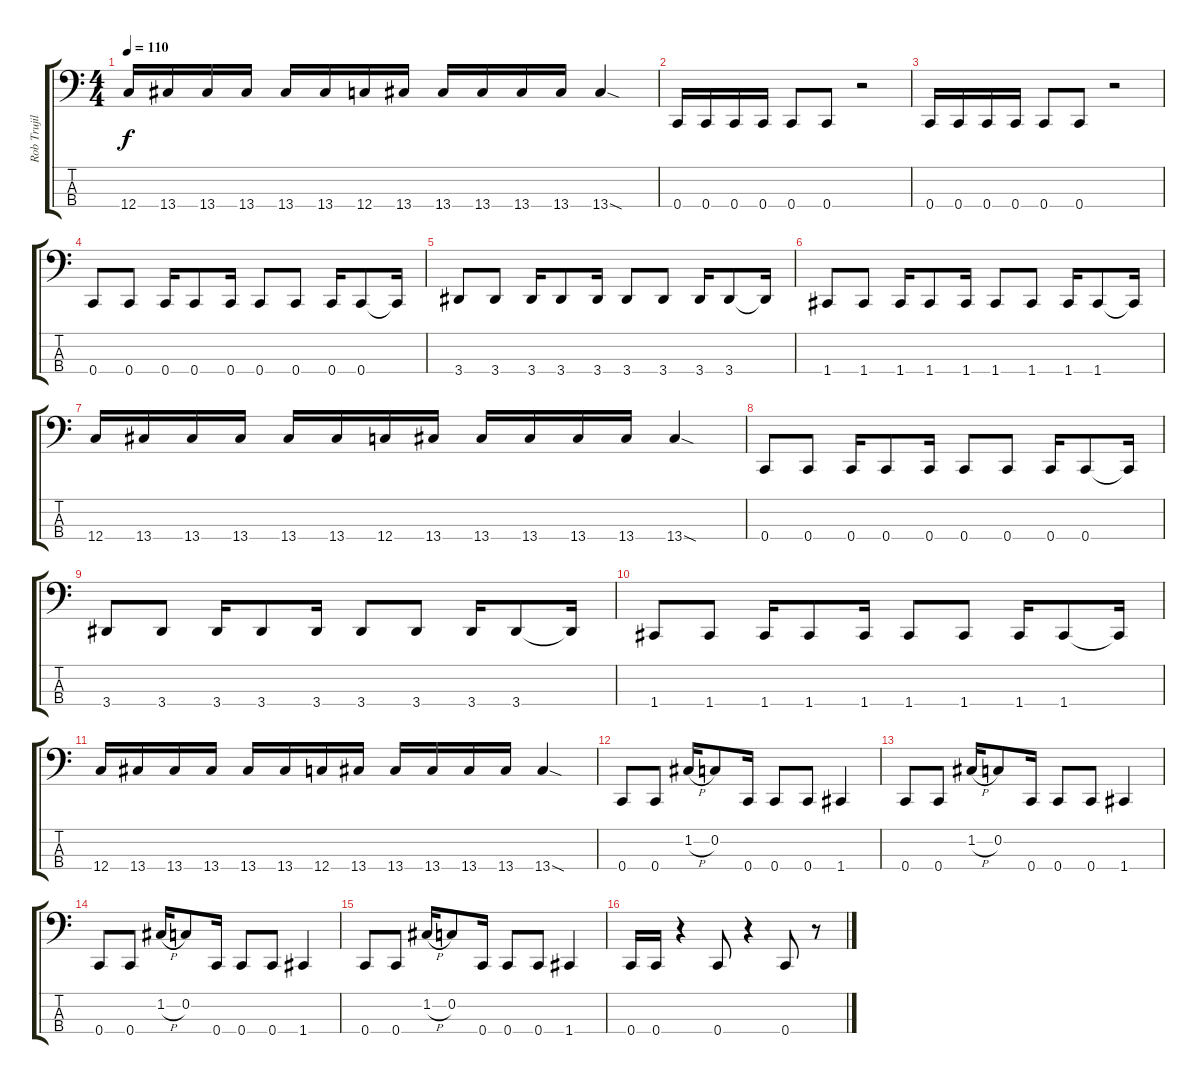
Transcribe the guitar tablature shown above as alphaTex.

\track ("Rob Trujillo" "Rob Trujil") {instrument electricbassfinger}
\staff {score tabs}
\tuning (F2 C2 G1 C1) {hide}
\ts (4 4)
\tempo 110
\clef f4
\ks c
12.4.16{dy f} 13.4.16 13.4.16 13.4.16 13.4.16 13.4.16 12.4.16 13.4.16 13.4.16 13.4.16 13.4.16 13.4.16 13.4{sod}.4 |
0.4.16 0.4.16 0.4.16 0.4.16 0.4.8 0.4.8 r.2 |
0.4.16 0.4.16 0.4.16 0.4.16 0.4.8 0.4.8 r.2 |
0.4.8 0.4.8 0.4.16 0.4.8 0.4.16 0.4.8 0.4.8 0.4.16 0.4.8 0.4{t}.16 |
3.4.8 3.4.8 3.4.16 3.4.8 3.4.16 3.4.8 3.4.8 3.4.16 3.4.8 3.4{t}.16 |
1.4.8 1.4.8 1.4.16 1.4.8 1.4.16 1.4.8 1.4.8 1.4.16 1.4.8 1.4{t}.16 |
12.4.16 13.4.16 13.4.16 13.4.16 13.4.16 13.4.16 12.4.16 13.4.16 13.4.16 13.4.16 13.4.16 13.4.16 13.4{sod}.4 |
0.4.8 0.4.8 0.4.16 0.4.8 0.4.16 0.4.8 0.4.8 0.4.16 0.4.8 0.4{t}.16 |
3.4.8 3.4.8 3.4.16 3.4.8 3.4.16 3.4.8 3.4.8 3.4.16 3.4.8 3.4{t}.16 |
1.4.8 1.4.8 1.4.16 1.4.8 1.4.16 1.4.8 1.4.8 1.4.16 1.4.8 1.4{t}.16 |
12.4.16 13.4.16 13.4.16 13.4.16 13.4.16 13.4.16 12.4.16 13.4.16 13.4.16 13.4.16 13.4.16 13.4.16 13.4{sod}.4 |
0.4.8 0.4.8 1.2{h}.16 0.2.8 0.4.16 0.4.8 0.4.8 1.4.4 |
0.4.8 0.4.8 1.2{h}.16 0.2.8 0.4.16 0.4.8 0.4.8 1.4.4 |
0.4.8 0.4.8 1.2{h}.16 0.2.8 0.4.16 0.4.8 0.4.8 1.4.4 |
0.4.8 0.4.8 1.2{h}.16 0.2.8 0.4.16 0.4.8 0.4.8 1.4.4 |
0.4.16 0.4.16 r.4 0.4.8 r.4 0.4.8 r.8
